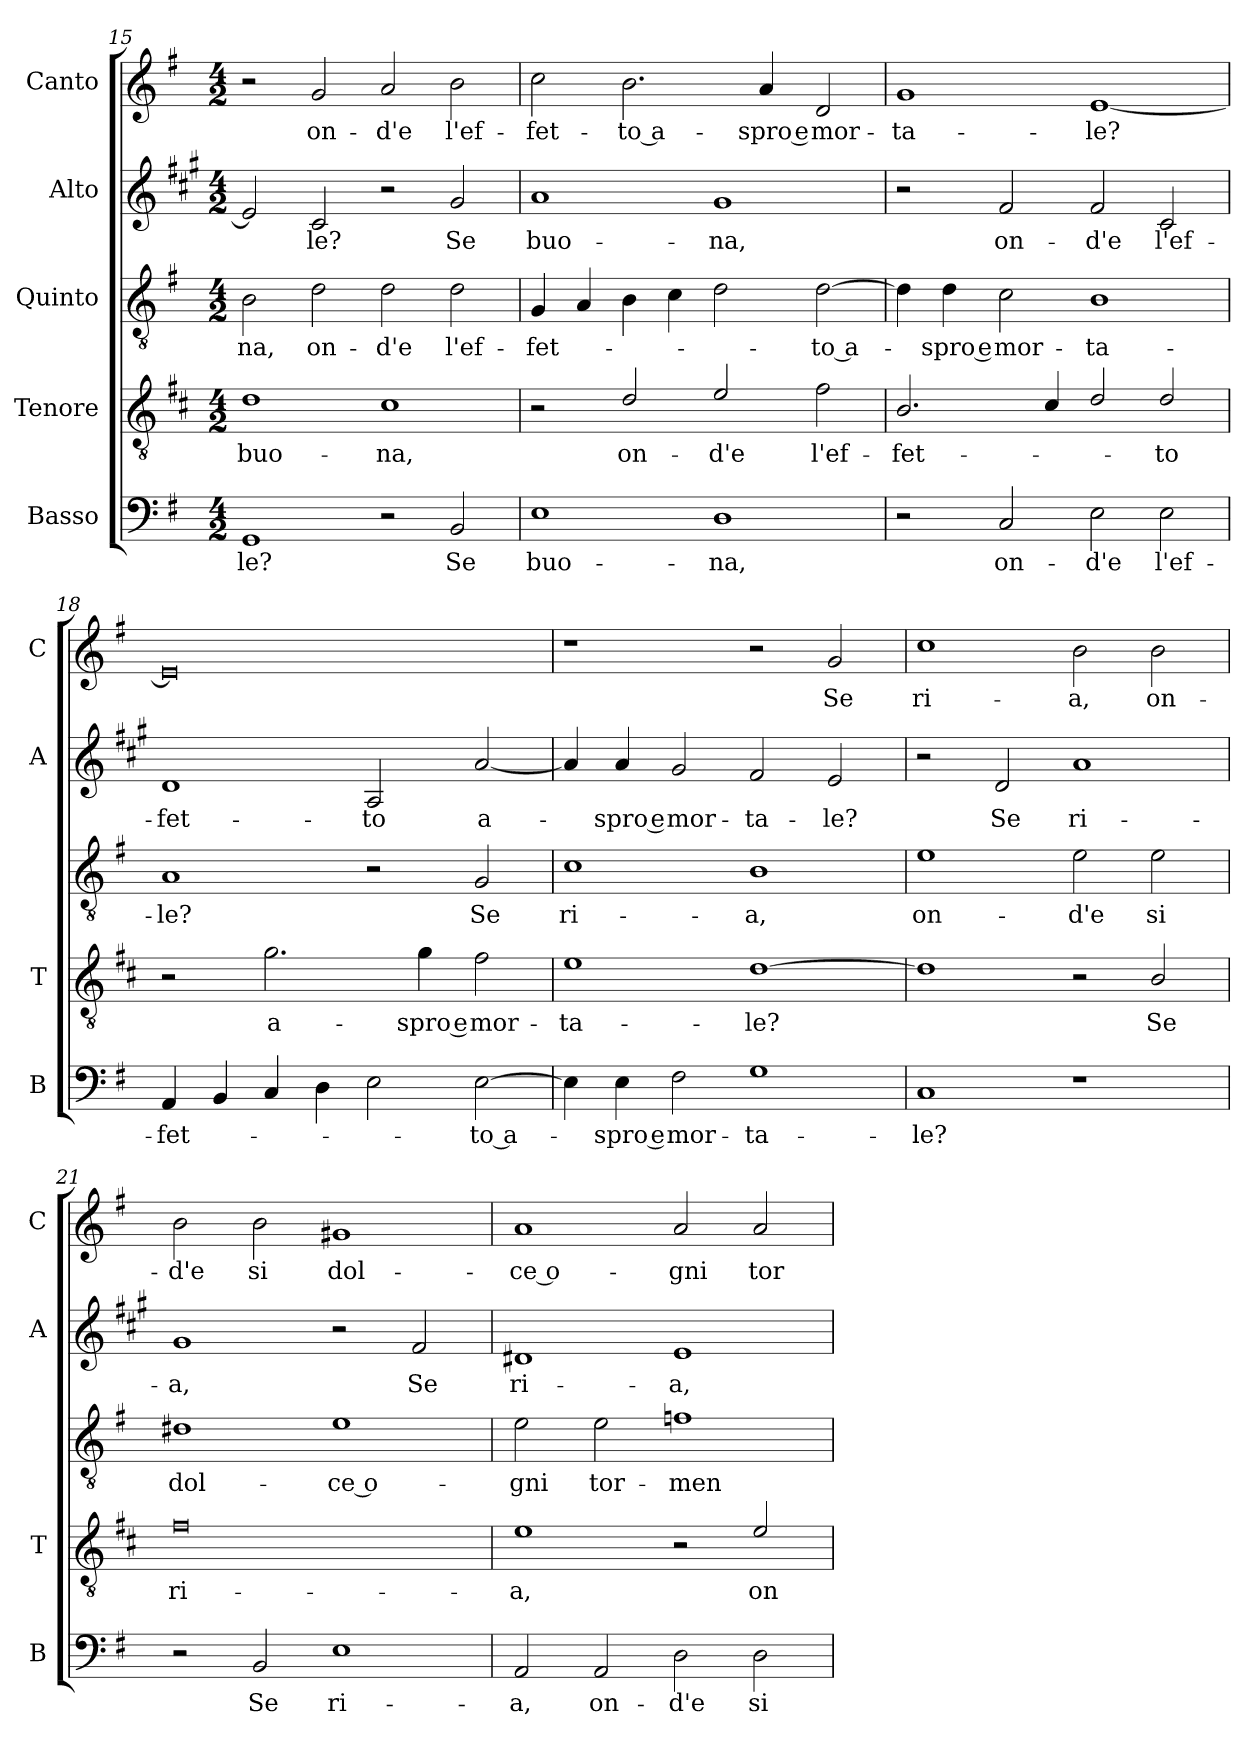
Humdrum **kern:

**kern	**text	**kern	**text	**kern	**text	**kern	**text	**kern	**text
*part5	*part5	*part4	*part4	*part3	*part3	*part2	*part2	*part1	*part1
*staff5	*staff5	*staff4	*staff4	*staff3	*staff3	*staff2	*staff2	*staff1	*staff1
*I"Basso	*	*I"Tenore	*	*I"Quinto	*	*I"Alto	*	*I"Canto	*
*I'B	*	*I'T	*	*	*	*I'A	*	*I'C	*
*clefF4	*	*clefGv2	*	*clefGv2	*	*clefG2	*	*clefG2	*
*	*	*ITrd4c7	*	*	*	*ITrd1c2	*	*	*
*k[f#]	*	*k[f#]	*	*k[f#]	*	*k[f#]	*	*k[f#]	*
*G:	*	*G:	*	*G:	*	*G:	*	*G:	*
*M4/2	*	*M4/2	*	*M4/2	*	*M4/2	*	*M4/2	*
=15	=15	=15	=15	=15	=15	=15	=15	=15	=15
!	!LO:LY:b	!	!LO:LY:b	!	!LO:LY:b	!	!	!	!
1GG	-le?	1G	buo-	2B\	-na,	2d/]	.	2r	.
!	!	!	!	!	!LO:LY:b	!	!LO:LY:b	!	!LO:LY:b
.	.	.	.	2d\	on-	2B/	-le?	2g/	on-
!	!	!	!LO:LY:b	!	!LO:LY:b	!	!	!	!LO:LY:b
2r	.	1F#	-na,	2d\	-d'e	2r	.	2a/	-d'e
!	!LO:LY:b	!	!	!	!LO:LY:b	!	!LO:LY:b	!	!LO:LY:b
2BB/	Se	.	.	2d\	l'ef-	2f#/	Se	2b\	l'ef-
=16	=16	=16	=16	=16	=16	=16	=16	=16	=16
!	!LO:LY:b	!	!	!	!LO:LY:b	!	!LO:LY:b	!	!LO:LY:b
1E	buo-	2r	.	4G/	-fet-	1g	buo-	2cc\	-fet-
.	.	.	.	4A/	.	.	.	.	.
!	!	!	!LO:LY:b	!	!	!	!	!	!LO:LY:b
.	.	2G/	on-	4B\	.	.	.	2.b\	-to a-
.	.	.	.	4c\	.	.	.	.	.
!	!LO:LY:b	!	!LO:LY:b	!	!	!	!LO:LY:b	!	!
1D	-na,	2A/	-d'e	2d\	.	1f#	-na,	.	.
!	!	!	!	!	!	!	!	!	!LO:LY:b
.	.	.	.	.	.	.	.	4a/	-spro e
!	!	!	!LO:LY:b	!	!LO:LY:b	!	!	!	!LO:LY:b
.	.	2B\	l'ef-	[2d\	-to a-	.	.	2d/	mor-
=17	=17	=17	=17	=17	=17	=17	=17	=17	=17
!	!	!	!LO:LY:b	!	!	!	!	!	!LO:LY:b
2r	.	2.E/	-fet-	4d\]	.	2r	.	1g	-ta-
!	!	!	!	!	!LO:LY:b	!	!	!	!
.	.	.	.	4d\	-spro e	.	.	.	.
!	!LO:LY:b	!	!	!	!LO:LY:b	!	!LO:LY:b	!	!
2C/	on-	.	.	2c\	mor-	2e/	on-	.	.
.	.	4F#/	.	.	.	.	.	.	.
!	!LO:LY:b	!	!	!	!LO:LY:b	!	!LO:LY:b	!	!LO:LY:b
2E\	-d'e	2G/	.	1B	-ta-	2e/	-d'e	[1e	-le?
!	!LO:LY:b	!	!LO:LY:b	!	!	!	!LO:LY:b	!	!
2E\	l'ef-	2G/	-to	.	.	2B/	l'ef-	.	.
=18	=18	=18	=18	=18	=18	=18	=18	=18	=18
!	!LO:LY:b	!	!	!	!LO:LY:b	!	!LO:LY:b	!	!
4AA/	-fet-	2r	.	1A	-le?	1c	-fet-	0e]	.
4BB/	.	.	.	.	.	.	.	.	.
!	!	!	!LO:LY:b	!	!	!	!	!	!
4C/	.	2.c\	a-	.	.	.	.	.	.
4D\	.	.	.	.	.	.	.	.	.
!	!	!	!	!	!	!	!LO:LY:b	!	!
2E\	.	.	.	2r	.	2G/	-to	.	.
!	!	!	!LO:LY:b	!	!	!	!	!	!
.	.	4c\	-spro e	.	.	.	.	.	.
!	!LO:LY:b	!	!LO:LY:b	!	!LO:LY:b	!	!LO:LY:b	!	!
[2E\	-to a-	2B\	mor-	2G/	Se	[2g/	a-	.	.
!!LO:LB:g=z
=19	=19	=19	=19	=19	=19	=19	=19	=19	=19
!	!	!	!LO:LY:b	!	!LO:LY:b	!	!	!	!
4E\]	.	1A	-ta-	1c	ri-	4g/]	.	1r	.
!	!LO:LY:b	!	!	!	!	!	!LO:LY:b	!	!
4E\	-spro e	.	.	.	.	4g/	-spro e	.	.
!	!LO:LY:b	!	!	!	!	!	!LO:LY:b	!	!
2F#\	mor-	.	.	.	.	2f#/	mor-	.	.
!	!LO:LY:b	!	!LO:LY:b	!	!LO:LY:b	!	!LO:LY:b	!	!
1G	-ta-	[1G	-le?	1B	-a,	2e/	-ta-	2r	.
!	!	!	!	!	!	!	!LO:LY:b	!	!LO:LY:b
.	.	.	.	.	.	2d/	-le?	2g/	Se
=20	=20	=20	=20	=20	=20	=20	=20	=20	=20
!	!LO:LY:b	!	!	!	!LO:LY:b	!	!	!	!LO:LY:b
1C	-le?	1G]	.	1e	on-	2r	.	1cc	ri-
!	!	!	!	!	!	!	!LO:LY:b	!	!
.	.	.	.	.	.	2c/	Se	.	.
!	!	!	!	!	!LO:LY:b	!	!LO:LY:b	!	!LO:LY:b
1r	.	2r	.	2e\	-d'e	1g	ri-	2b\	-a,
!	!	!	!LO:LY:b	!	!LO:LY:b	!	!	!	!LO:LY:b
.	.	2E/	Se	2e\	si	.	.	2b\	on-
=21	=21	=21	=21	=21	=21	=21	=21	=21	=21
!	!	!	!LO:LY:b	!	!LO:LY:b	!	!LO:LY:b	!	!LO:LY:b
2r	.	0B	ri-	1d#X	dol-	1f#	-a,	2b\	-d'e
!	!LO:LY:b	!	!	!	!	!	!	!	!LO:LY:b
2BB/	Se	.	.	.	.	.	.	2b\	si
!	!LO:LY:b	!	!	!	!LO:LY:b	!	!	!	!LO:LY:b
1E	ri-	.	.	1e	-ce o-	2r	.	1g#X	dol-
!	!	!	!	!	!	!	!LO:LY:b	!	!
.	.	.	.	.	.	2e/	Se	.	.
=22	=22	=22	=22	=22	=22	=22	=22	=22	=22
!	!LO:LY:b	!	!LO:LY:b	!	!LO:LY:b	!	!LO:LY:b	!	!LO:LY:b
2AA/	-a,	1A	-a,	2e\	-gni	1c#X	ri-	1a	-ce o-
!	!LO:LY:b	!	!	!	!LO:LY:b	!	!	!	!
2AA/	on-	.	.	2e\	tor-	.	.	.	.
!	!LO:LY:b	!	!	!	!LO:LY:b	!	!LO:LY:b	!	!LO:LY:b
2D\	-d'e	2r	.	1fn	-men-	1d	-a,	2a/	-gni
!	!LO:LY:b	!	!LO:LY:b	!	!	!	!	!	!LO:LY:b
2D\	si	2A/	on-	.	.	.	.	2a/	tor-
=	=	=	=	=	=	=	=	=	=
*-	*-	*-	*-	*-	*-	*-	*-	*-	*-
